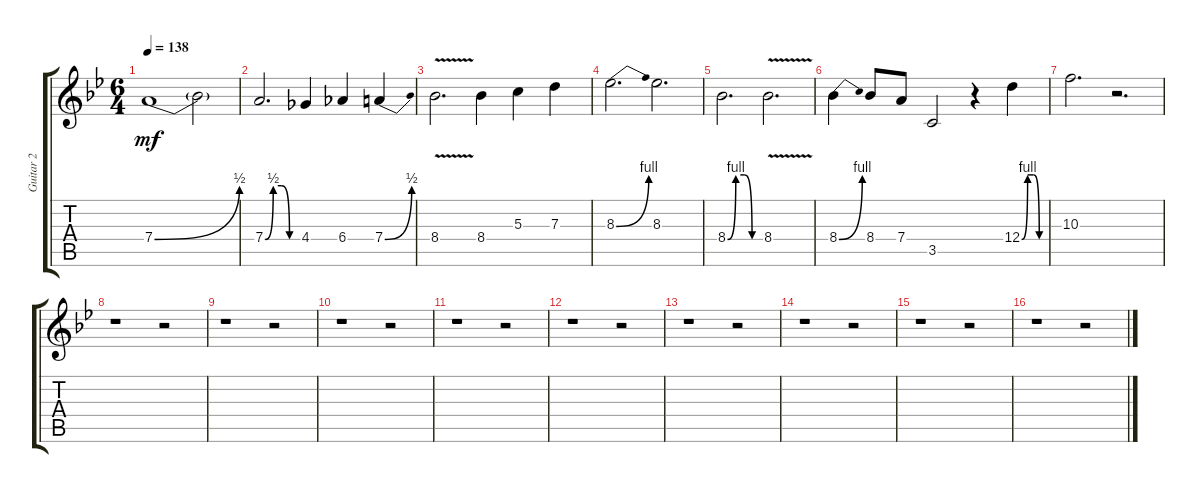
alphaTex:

\track ("Guitar 2" "Guitar 2") {instrument electricguitarclean}
\staff {score tabs}
\tuning (E4 B3 G3 D3 A2 E2) {hide}
\ts (6 4)
\tempo 138
\clef g2
\ks gminor
7.4{be (bend 0 0 60 2)}.1{dy mf} 7.4{t}.2 |
7.4{be (custom 0 0 15 2 30 2 45 0 60 0)}.2{d} 4.4.4 6.4.4 7.4{be (bend 0 0 60 2)}.4 |
8.4{v}.2{d} 8.4.4 5.3.4 7.3.4 |
8.3{be (bend 0 0 60 4)}.2{d} 8.3.2{d} |
8.4{be (custom 0 0 15 4 30 4 45 0 60 0)}.2{d} 8.4{v}.2{d} |
8.4{be (bend 0 0 60 4)}.4 8.4.8 7.4.8 3.5.2 r.4 12.4{be (custom 0 0 15 4 30 4 45 0 60 0)}.4 |
10.3.2{d} r.2{d} |
r.1 r.2 |
r.1 r.2 |
r.1 r.2 |
r.1 r.2 |
r.1 r.2 |
r.1 r.2 |
r.1 r.2 |
r.1 r.2 |
r.1 r.2
